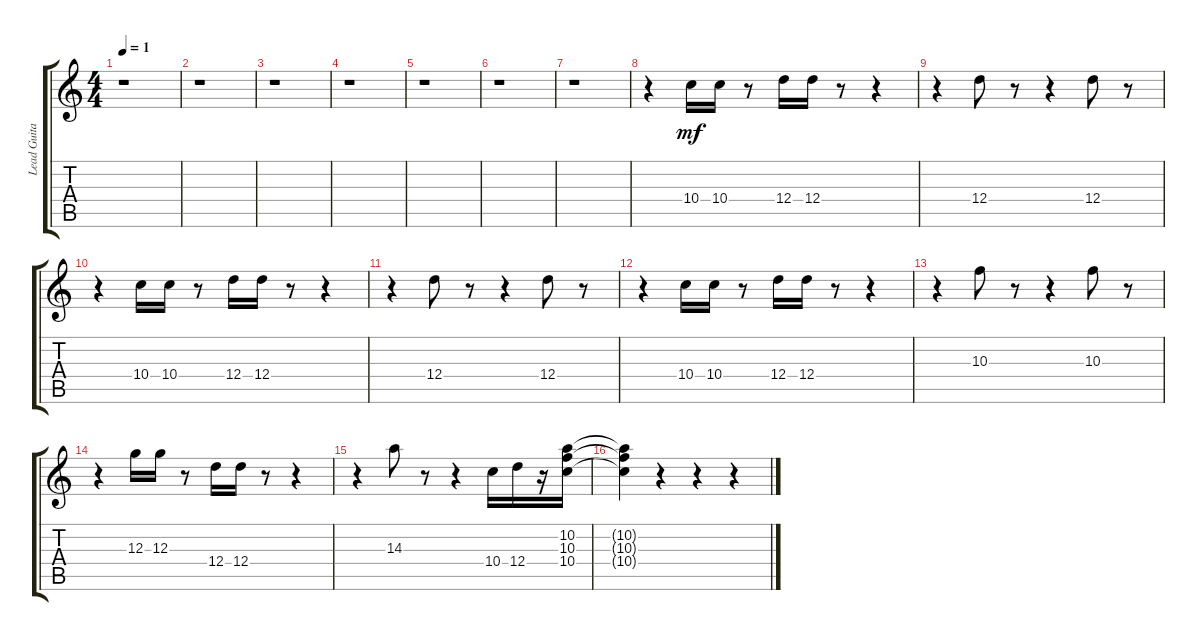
\track ("Lead Guitar 2" "Lead Guita") {instrument electricguitarmuted}
\staff {score tabs}
\tuning (E4 B3 G3 D3 A2 E2) {hide}
\ts (4 4)
\tempo 1
\clef g2
\ks c
r.1{dy mf} |
r.1 |
r.1 |
r.1 |
r.1 |
r.1 |
r.1 |
r.4 10.4.16 10.4.16 r.8 12.4.16 12.4.16 r.8 r.4 |
r.4 12.4.8 r.8 r.4 12.4.8 r.8 |
r.4 10.4.16 10.4.16 r.8 12.4.16 12.4.16 r.8 r.4 |
r.4 12.4.8 r.8 r.4 12.4.8 r.8 |
r.4 10.4.16 10.4.16 r.8 12.4.16 12.4.16 r.8 r.4 |
r.4 10.3.8 r.8 r.4 10.3.8 r.8 |
r.4 12.3.16 12.3.16 r.8 12.4.16 12.4.16 r.8 r.4 |
r.4 14.3.8 r.8 r.4 10.4.16 12.4.16 r.16 (10.2 10.3 10.4).16 |
(10.2{t} 10.3{t} 10.4{t}).4 r.4 r.4 r.4
